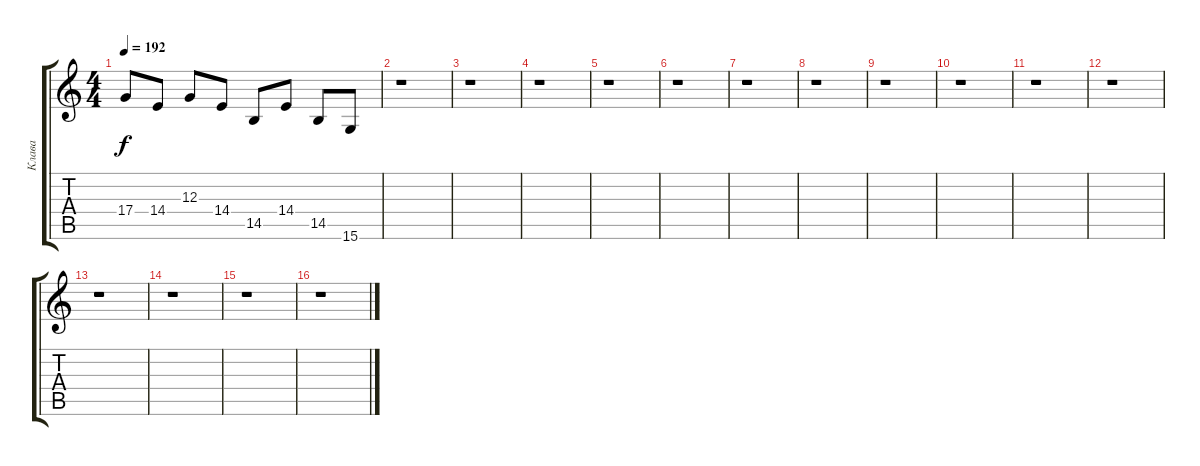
\track ("Клава" "Клава") {instrument viola}
\staff {score tabs}
\tuning (E4 B3 G3 D3 A2 E2) {hide}
\ts (4 4)
\tempo 192
\clef g2
\ks c
17.4.8{dy f} 14.4.8 12.3.8 14.4.8 14.5.8 14.4.8 14.5.8 15.6.8 |
r.1 |
r.1 |
r.1 |
r.1 |
r.1 |
r.1 |
r.1 |
r.1 |
r.1 |
r.1 |
r.1 |
r.1 |
r.1 |
r.1 |
r.1
